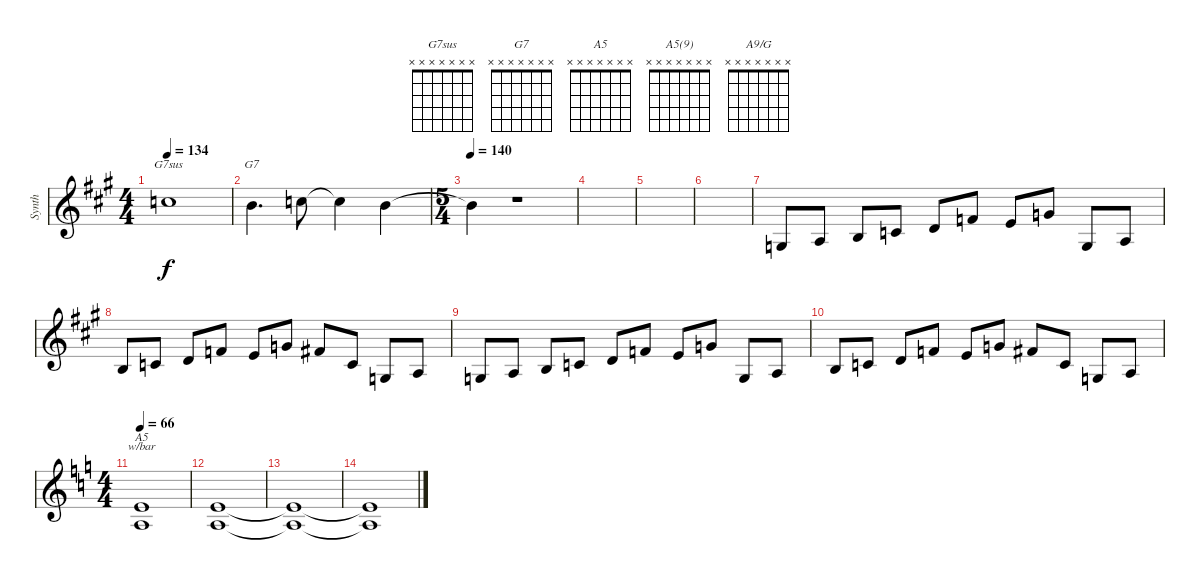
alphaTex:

\track ("Synth" "Synth") {instrument pad4choir}
\staff {score}
\tuning (E5 B4 G4 D4 A3 E3 B2) {hide}
\chord ("G7sus" x x x x x x x)
\chord ("G7" x x x x x x x)
\chord ("A5" x x x x x x x)
\chord ("A5(9)" x x x x x x x)
\chord ("A9/G" x x x x x x x)
\ts (4 4)
\tempo 134
\clef g2
\ks a
1.2.1{ch "G7sus" dy f} |
0.2.4{d ch "G7"} 1.2.8 1.2{t}.4 0.2.4 |
\ts (5 4)
\tempo 140
0.2{t}.4{volume 0} r.1 |
|
|
|
3.6.8{volume 10 instrument lead1square} 5.6.8 7.6.8 8.6.8 10.6.8 13.6.8 12.6.8 15.6.8 3.6.8 5.6.8 |
2.5.8 3.5.8 0.4.8 3.4.8 2.4.8 0.3.8 4.4.8 3.5.8 3.6.8 0.5.8 |
3.6.8 0.5.8 2.5.8 3.5.8 0.4.8 3.4.8 2.4.8 0.3.8 3.6.8 0.5.8 |
2.5.8 3.5.8 0.4.8 3.4.8 2.4.8 0.3.8 4.4.8 3.5.8 3.6.8 0.5.8 |
\ts (4 4)
\tempo 66
\ks c
(2.4 0.5).1{tbe (custom default 0 0 15 24 60 24) ch "A5" volume 0} |
(2.4{t} 0.5{t}).1 |
(2.4{t} 0.5{t}).1 |
(2.4{t} 0.5{t}).1
